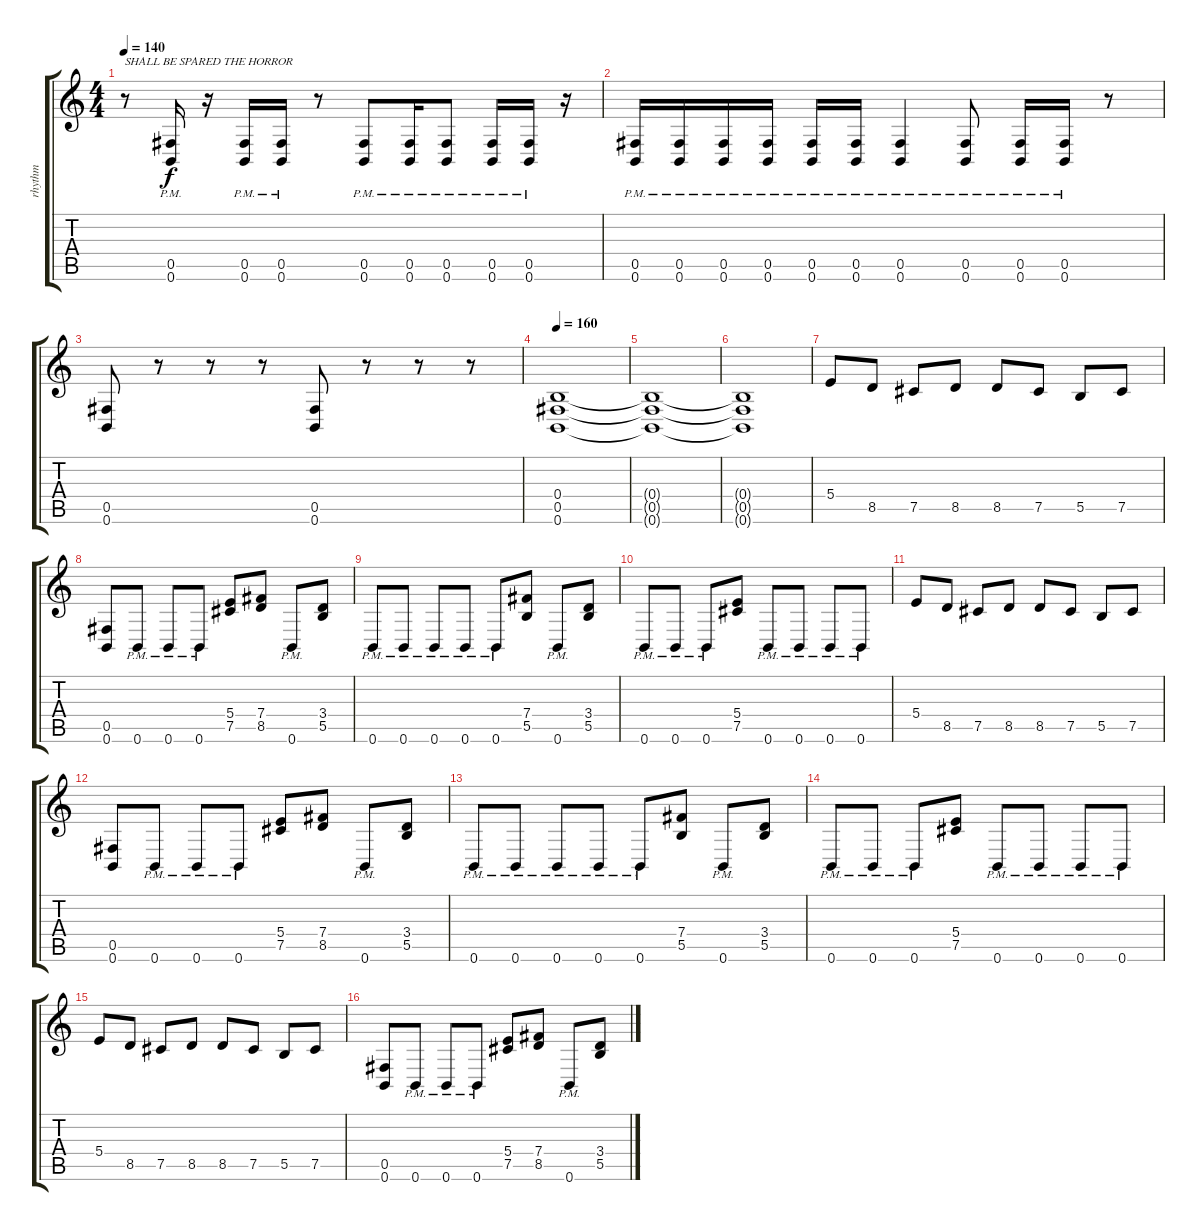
\track ("rhythm" "rhythm") {instrument distortionguitar}
\staff {score tabs}
\tuning (Db4 Ab3 E3 B2 Gb2 B1) {hide}
\ts (4 4)
\tempo 140
\clef g2
\ks c
r.8{txt "SHALL BE SPARED THE HORROR" dy f} (0.5{pm} 0.6{pm}).16 r.16 (0.5{pm} 0.6{pm}).16 (0.5{pm} 0.6{pm}).16 r.8 (0.5{pm} 0.6{pm}).8 (0.5{pm} 0.6{pm}).16 (0.5{pm} 0.6{pm}).8 (0.5{pm} 0.6{pm}).16 (0.5{pm} 0.6{pm}).16 r.16 |
(0.5{pm} 0.6{pm}).16 (0.5{pm} 0.6{pm}).16 (0.5{pm} 0.6{pm}).16 (0.5{pm} 0.6{pm}).16 (0.5{pm} 0.6{pm}).16 (0.5{pm} 0.6{pm}).16 (0.5{pm} 0.6{pm}).4 (0.5{pm} 0.6{pm}).8 (0.5{pm} 0.6{pm}).16 (0.5{pm} 0.6{pm}).16 r.8 |
(0.5 0.6).8 r.8 r.8 r.8 (0.5 0.6).8 r.8 r.8 r.8 |
\tempo 160
(0.4 0.5 0.6).1 |
(0.4{t} 0.5{t} 0.6{t}).1 |
(0.4{t} 0.5{t} 0.6{t}).1 |
5.4.8 8.5.8 7.5.8 8.5.8 8.5.8 7.5.8 5.5.8 7.5.8 |
(0.5 0.6).8 0.6{pm}.8 0.6{pm}.8 0.6{pm}.8 (5.4 7.5).8 (7.4 8.5).8 0.6{pm}.8 (3.4 5.5).8 |
0.6{pm}.8 0.6{pm}.8 0.6{pm}.8 0.6{pm}.8 0.6{pm}.8 (7.4 5.5).8 0.6{pm}.8 (3.4 5.5).8 |
0.6{pm}.8 0.6{pm}.8 0.6{pm}.8 (5.4 7.5).8 0.6{pm}.8 0.6{pm}.8 0.6{pm}.8 0.6{pm}.8 |
5.4.8 8.5.8 7.5.8 8.5.8 8.5.8 7.5.8 5.5.8 7.5.8 |
(0.5 0.6).8 0.6{pm}.8 0.6{pm}.8 0.6{pm}.8 (5.4 7.5).8 (7.4 8.5).8 0.6{pm}.8 (3.4 5.5).8 |
0.6{pm}.8 0.6{pm}.8 0.6{pm}.8 0.6{pm}.8 0.6{pm}.8 (7.4 5.5).8 0.6{pm}.8 (3.4 5.5).8 |
0.6{pm}.8 0.6{pm}.8 0.6{pm}.8 (5.4 7.5).8 0.6{pm}.8 0.6{pm}.8 0.6{pm}.8 0.6{pm}.8 |
5.4.8 8.5.8 7.5.8 8.5.8 8.5.8 7.5.8 5.5.8 7.5.8 |
(0.5 0.6).8 0.6{pm}.8 0.6{pm}.8 0.6{pm}.8 (5.4 7.5).8 (7.4 8.5).8 0.6{pm}.8 (3.4 5.5).8
